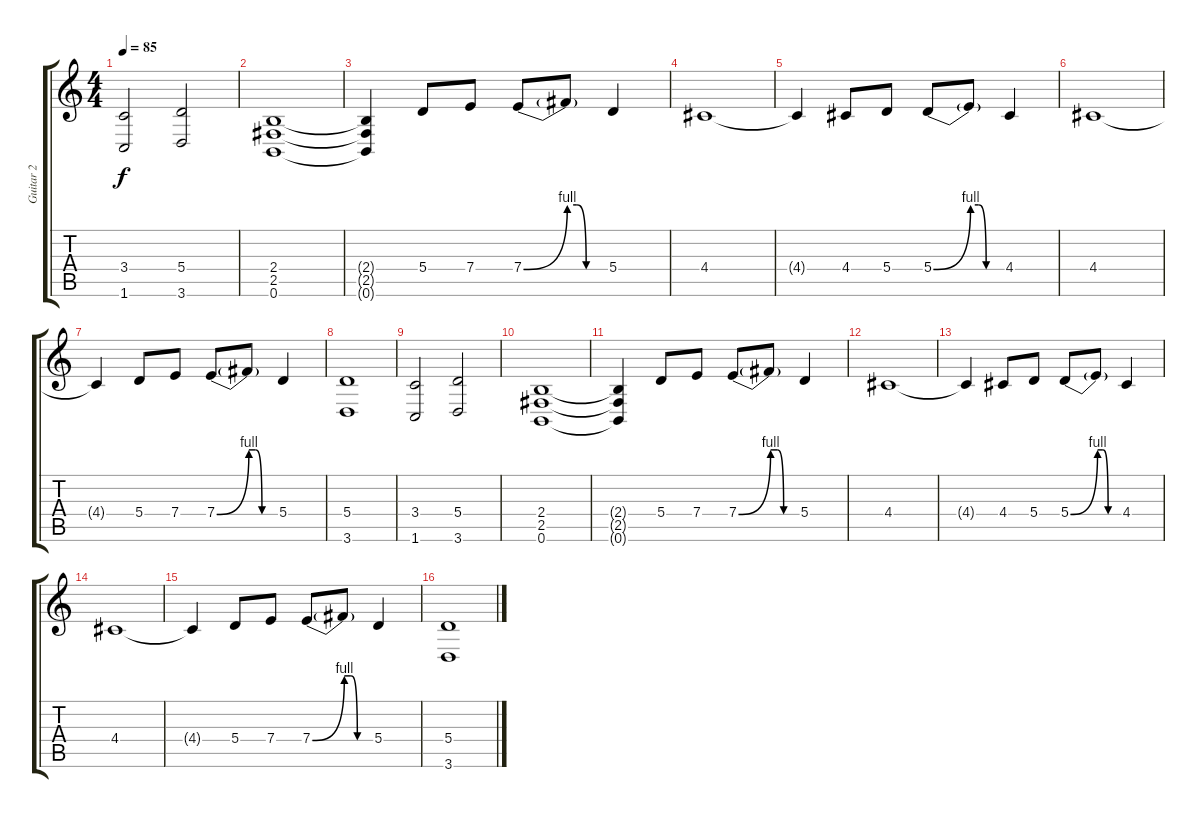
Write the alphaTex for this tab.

\track ("Guitar 2" "Guitar 2") {instrument distortionguitar}
\staff {score tabs}
\tuning (B3 Gb3 D3 A2 E2 B1) {hide}
\ts (4 4)
\tempo 85
\clef g2
\ks c
(3.4 1.6).2{dy f} (5.4 3.6).2 |
(2.4 2.5 0.6).1 |
(2.4{t} 2.5{t} 0.6{t}).4 5.4.8 7.4.8 7.4{be (bend 0 0 60 4)}.8 7.4{be (custom 0 4 15 4 30 0 60 0) t}.8 5.4.4 |
4.4.1 |
4.4{t}.4 4.4.8 5.4.8 5.4{be (bend 0 0 60 4)}.8 5.4{be (custom 0 4 15 4 30 0 60 0) t}.8 4.4.4 |
4.4.1 |
4.4{t}.4 5.4.8 7.4.8 7.4{be (bend 0 0 60 4)}.8 7.4{be (custom 0 4 15 4 30 0 60 0) t}.8 5.4.4 |
(5.4 3.6).1 |
(3.4 1.6).2 (5.4 3.6).2 |
(2.4 2.5 0.6).1 |
(2.4{t} 2.5{t} 0.6{t}).4 5.4.8 7.4.8 7.4{be (bend 0 0 60 4)}.8 7.4{be (custom 0 4 15 4 30 0 60 0) t}.8 5.4.4 |
4.4.1 |
4.4{t}.4 4.4.8 5.4.8 5.4{be (bend 0 0 60 4)}.8 5.4{be (custom 0 4 15 4 30 0 60 0) t}.8 4.4.4 |
4.4.1 |
4.4{t}.4 5.4.8 7.4.8 7.4{be (bend 0 0 60 4)}.8 7.4{be (custom 0 4 15 4 30 0 60 0) t}.8 5.4.4 |
(5.4 3.6).1
